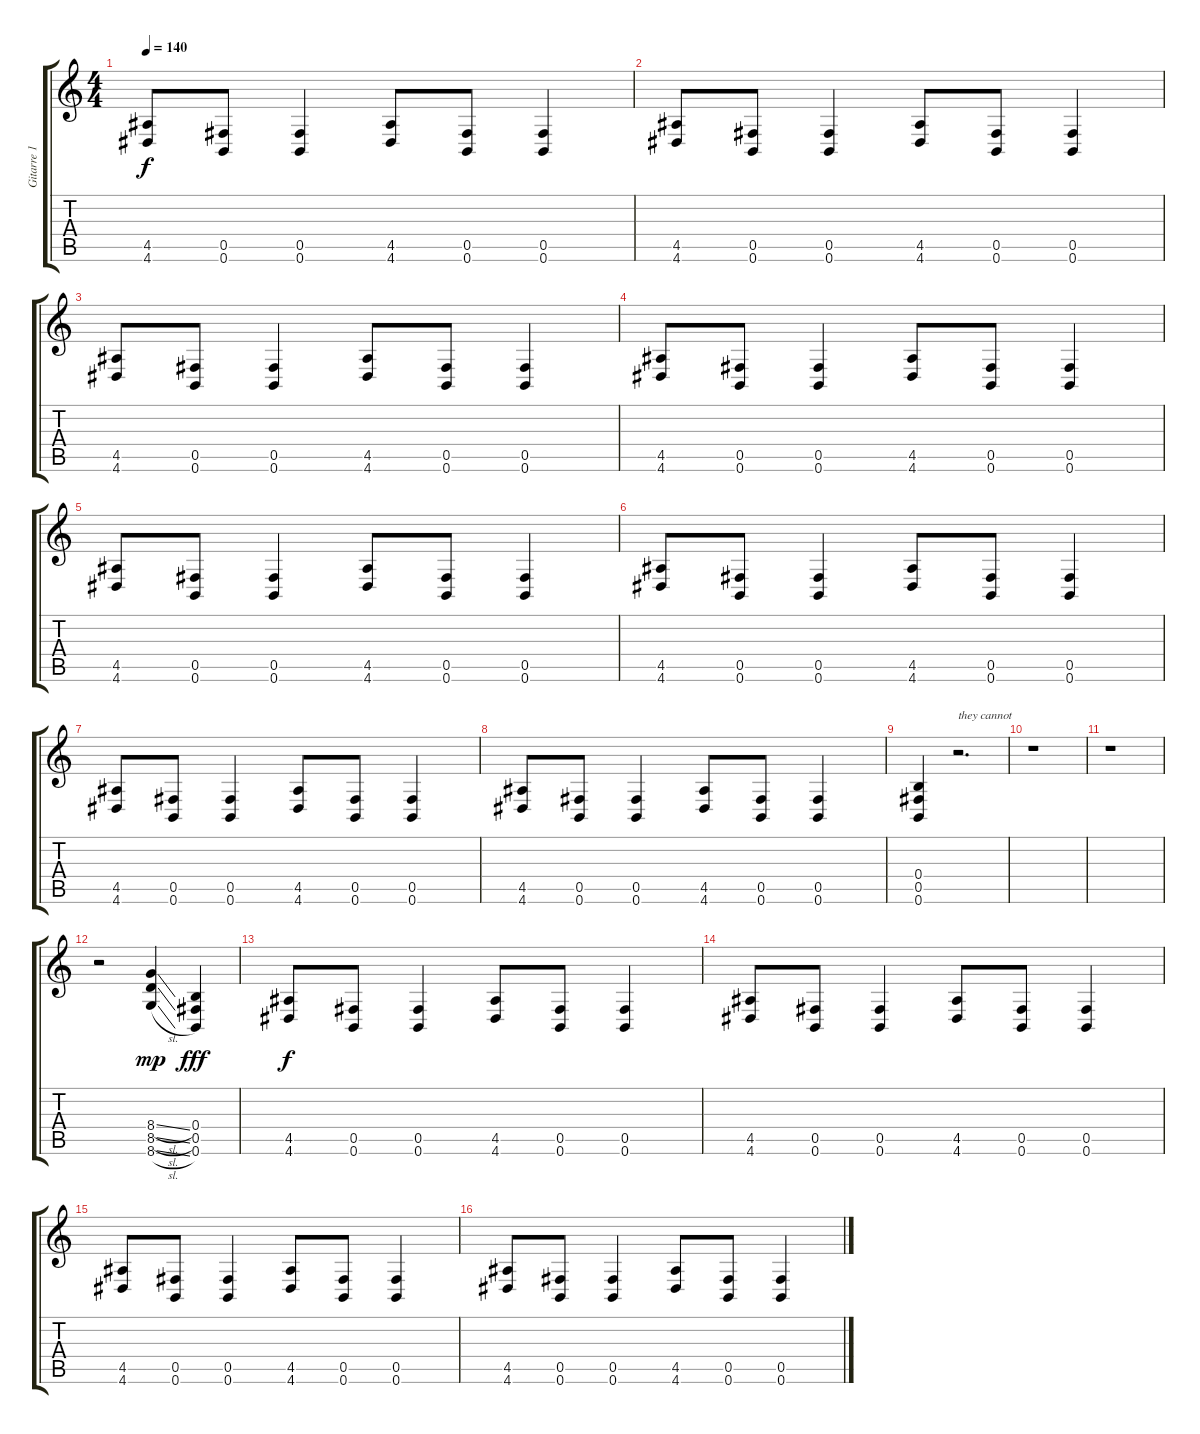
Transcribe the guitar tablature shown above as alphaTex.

\track ("Gitarre 1" "Gitarre 1") {instrument distortionguitar}
\staff {score tabs}
\tuning (Db4 Ab3 E3 B2 Gb2 B1) {hide}
\ts (4 4)
\tempo 140
\clef g2
\ks c
(4.5 4.6).8{dy f} (0.5 0.6).8 (0.5 0.6).4 (4.5 4.6).8 (0.5 0.6).8 (0.5 0.6).4 |
(4.5 4.6).8 (0.5 0.6).8 (0.5 0.6).4 (4.5 4.6).8 (0.5 0.6).8 (0.5 0.6).4 |
(4.5 4.6).8 (0.5 0.6).8 (0.5 0.6).4 (4.5 4.6).8 (0.5 0.6).8 (0.5 0.6).4 |
(4.5 4.6).8 (0.5 0.6).8 (0.5 0.6).4 (4.5 4.6).8 (0.5 0.6).8 (0.5 0.6).4 |
(4.5 4.6).8 (0.5 0.6).8 (0.5 0.6).4 (4.5 4.6).8 (0.5 0.6).8 (0.5 0.6).4 |
(4.5 4.6).8 (0.5 0.6).8 (0.5 0.6).4 (4.5 4.6).8 (0.5 0.6).8 (0.5 0.6).4 |
(4.5 4.6).8 (0.5 0.6).8 (0.5 0.6).4 (4.5 4.6).8 (0.5 0.6).8 (0.5 0.6).4 |
(4.5 4.6).8 (0.5 0.6).8 (0.5 0.6).4 (4.5 4.6).8 (0.5 0.6).8 (0.5 0.6).4 |
(0.4 0.5 0.6).4 r.2{d txt "they cannot"} |
r.1 |
r.1 |
r.2 (8.4{sl} 8.5{sl} 8.6{sl}).4{dy mp} (0.4 0.5 0.6).4{dy fff} |
(4.5 4.6).8{dy f} (0.5 0.6).8 (0.5 0.6).4 (4.5 4.6).8 (0.5 0.6).8 (0.5 0.6).4 |
(4.5 4.6).8 (0.5 0.6).8 (0.5 0.6).4 (4.5 4.6).8 (0.5 0.6).8 (0.5 0.6).4 |
(4.5 4.6).8 (0.5 0.6).8 (0.5 0.6).4 (4.5 4.6).8 (0.5 0.6).8 (0.5 0.6).4 |
(4.5 4.6).8 (0.5 0.6).8 (0.5 0.6).4 (4.5 4.6).8 (0.5 0.6).8 (0.5 0.6).4
